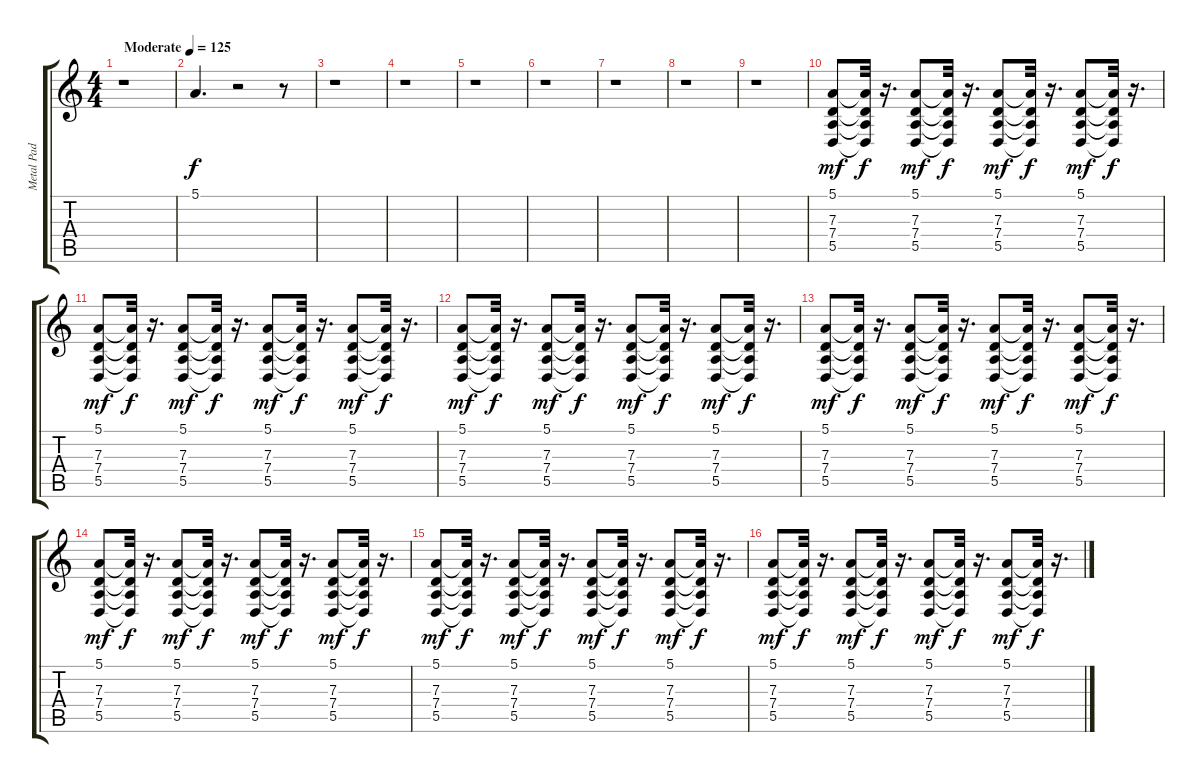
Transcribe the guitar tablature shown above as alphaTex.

\track ("Metal Pad " "Metal Pad ") {instrument pad6metallic}
\staff {score tabs}
\tuning (E4 B3 G3 D3 A2 E2) {hide}
\ts (4 4)
\tempo (125 "Moderate")
\clef g2
\ks c
r.1{dy f instrument pad6metallic} |
5.1.4{d} r.2 r.8 |
r.1 |
r.1 |
r.1 |
r.1 |
r.1 |
r.1 |
r.1 |
(5.1 7.3 7.4 5.5).8{dy mf} (5.1{t} 7.3{t} 7.4{t} 5.5{t}).32{dy f} r.16{d} (5.1 7.3 7.4 5.5).8{dy mf} (5.1{t} 7.3{t} 7.4{t} 5.5{t}).32{dy f} r.16{d} (5.1 7.3 7.4 5.5).8{dy mf} (5.1{t} 7.3{t} 7.4{t} 5.5{t}).32{dy f} r.16{d} (5.1 7.3 7.4 5.5).8{dy mf} (5.1{t} 7.3{t} 7.4{t} 5.5{t}).32{dy f} r.16{d} |
(5.1 7.3 7.4 5.5).8{dy mf} (5.1{t} 7.3{t} 7.4{t} 5.5{t}).32{dy f} r.16{d} (5.1 7.3 7.4 5.5).8{dy mf} (5.1{t} 7.3{t} 7.4{t} 5.5{t}).32{dy f} r.16{d} (5.1 7.3 7.4 5.5).8{dy mf} (5.1{t} 7.3{t} 7.4{t} 5.5{t}).32{dy f} r.16{d} (5.1 7.3 7.4 5.5).8{dy mf} (5.1{t} 7.3{t} 7.4{t} 5.5{t}).32{dy f} r.16{d} |
(5.1 7.3 7.4 5.5).8{dy mf} (5.1{t} 7.3{t} 7.4{t} 5.5{t}).32{dy f} r.16{d} (5.1 7.3 7.4 5.5).8{dy mf} (5.1{t} 7.3{t} 7.4{t} 5.5{t}).32{dy f} r.16{d} (5.1 7.3 7.4 5.5).8{dy mf} (5.1{t} 7.3{t} 7.4{t} 5.5{t}).32{dy f} r.16{d} (5.1 7.3 7.4 5.5).8{dy mf} (5.1{t} 7.3{t} 7.4{t} 5.5{t}).32{dy f} r.16{d} |
(5.1 7.3 7.4 5.5).8{dy mf} (5.1{t} 7.3{t} 7.4{t} 5.5{t}).32{dy f} r.16{d} (5.1 7.3 7.4 5.5).8{dy mf} (5.1{t} 7.3{t} 7.4{t} 5.5{t}).32{dy f} r.16{d} (5.1 7.3 7.4 5.5).8{dy mf} (5.1{t} 7.3{t} 7.4{t} 5.5{t}).32{dy f} r.16{d} (5.1 7.3 7.4 5.5).8{dy mf} (5.1{t} 7.3{t} 7.4{t} 5.5{t}).32{dy f} r.16{d} |
(5.1 7.3 7.4 5.5).8{dy mf} (5.1{t} 7.3{t} 7.4{t} 5.5{t}).32{dy f} r.16{d} (5.1 7.3 7.4 5.5).8{dy mf} (5.1{t} 7.3{t} 7.4{t} 5.5{t}).32{dy f} r.16{d} (5.1 7.3 7.4 5.5).8{dy mf} (5.1{t} 7.3{t} 7.4{t} 5.5{t}).32{dy f} r.16{d} (5.1 7.3 7.4 5.5).8{dy mf} (5.1{t} 7.3{t} 7.4{t} 5.5{t}).32{dy f} r.16{d} |
(5.1 7.3 7.4 5.5).8{dy mf} (5.1{t} 7.3{t} 7.4{t} 5.5{t}).32{dy f} r.16{d} (5.1 7.3 7.4 5.5).8{dy mf} (5.1{t} 7.3{t} 7.4{t} 5.5{t}).32{dy f} r.16{d} (5.1 7.3 7.4 5.5).8{dy mf} (5.1{t} 7.3{t} 7.4{t} 5.5{t}).32{dy f} r.16{d} (5.1 7.3 7.4 5.5).8{dy mf} (5.1{t} 7.3{t} 7.4{t} 5.5{t}).32{dy f} r.16{d} |
(5.1 7.3 7.4 5.5).8{dy mf} (5.1{t} 7.3{t} 7.4{t} 5.5{t}).32{dy f} r.16{d} (5.1 7.3 7.4 5.5).8{dy mf} (5.1{t} 7.3{t} 7.4{t} 5.5{t}).32{dy f} r.16{d} (5.1 7.3 7.4 5.5).8{dy mf} (5.1{t} 7.3{t} 7.4{t} 5.5{t}).32{dy f} r.16{d} (5.1 7.3 7.4 5.5).8{dy mf} (5.1{t} 7.3{t} 7.4{t} 5.5{t}).32{dy f} r.16{d}
